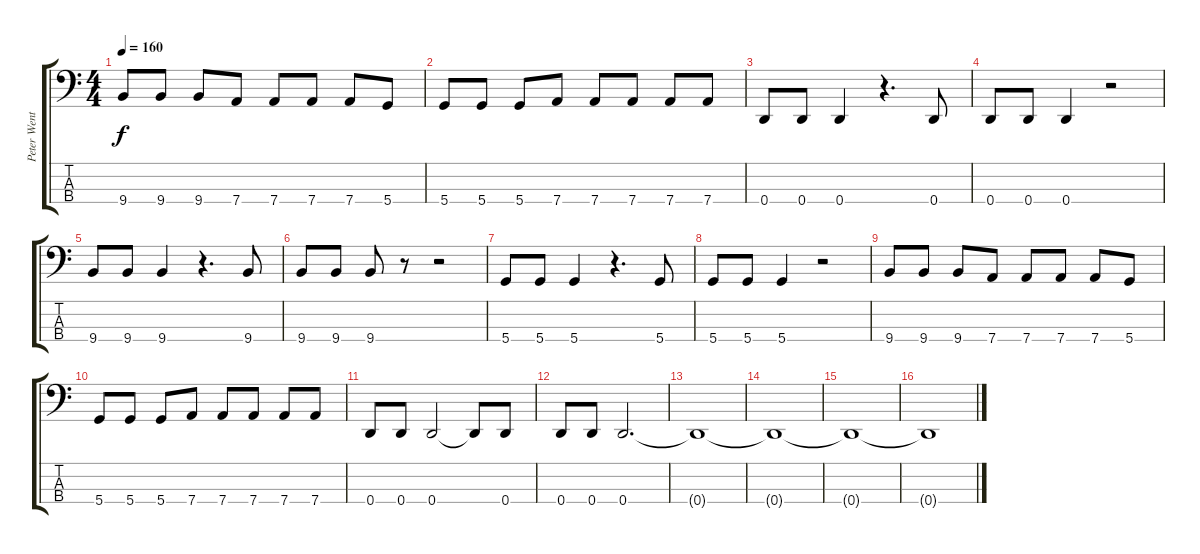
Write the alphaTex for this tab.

\track ("Peter Wentz (Bass)" "Peter Went") {instrument electricbasspick}
\staff {score tabs}
\tuning (G2 D2 A1 D1) {hide}
\ts (4 4)
\tempo 160
\clef f4
\ks c
9.4.8{dy f} 9.4.8 9.4.8 7.4.8 7.4.8 7.4.8 7.4.8 5.4.8 |
5.4.8 5.4.8 5.4.8 7.4.8 7.4.8 7.4.8 7.4.8 7.4.8 |
0.4.8 0.4.8 0.4.4 r.4{d} 0.4.8 |
0.4.8 0.4.8 0.4.4 r.2 |
9.4.8 9.4.8 9.4.4 r.4{d} 9.4.8 |
9.4.8 9.4.8 9.4.8 r.8 r.2 |
5.4.8 5.4.8 5.4.4 r.4{d} 5.4.8 |
5.4.8 5.4.8 5.4.4 r.2 |
9.4.8 9.4.8 9.4.8 7.4.8 7.4.8 7.4.8 7.4.8 5.4.8 |
5.4.8 5.4.8 5.4.8 7.4.8 7.4.8 7.4.8 7.4.8 7.4.8 |
0.4.8 0.4.8 0.4.2 0.4{t}.8 0.4.8 |
0.4.8 0.4.8 0.4.2{d} |
0.4{t}.1 |
0.4{t}.1 |
0.4{t}.1 |
0.4{t}.1
